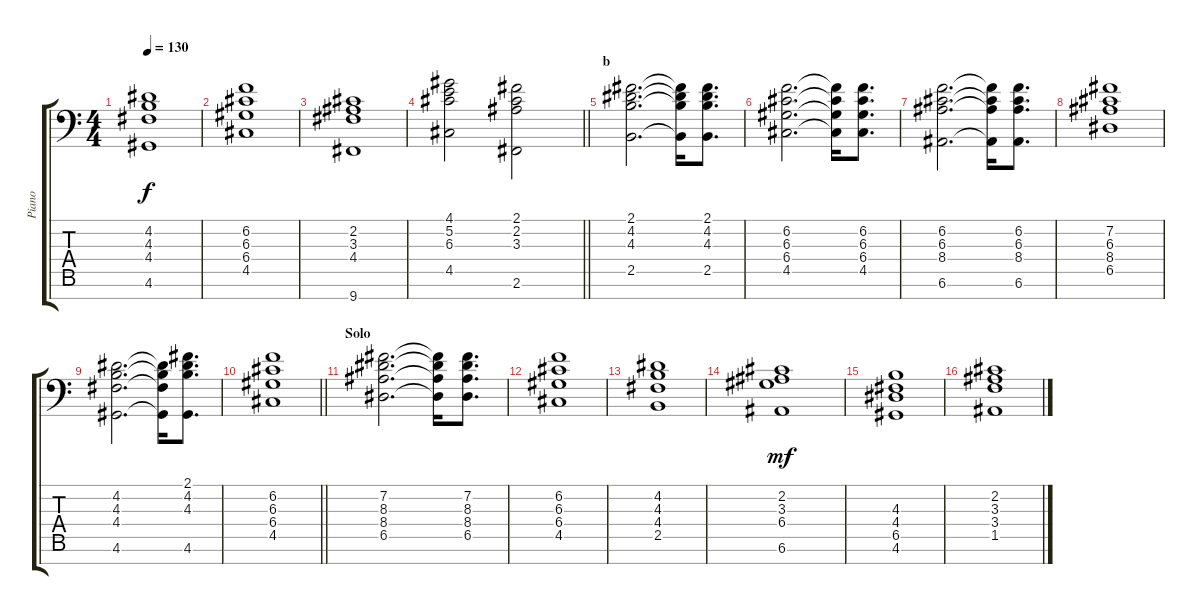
\track ("Piano" "Piano") {instrument acousticgrandpiano}
\staff {score tabs}
\tuning (E4 B3 G3 D3 A2 E2 A1) {hide}
\ts (4 4)
\tempo 130
\clef f4
\ks c
(4.2 4.3 4.4 4.6).1{dy f} |
(6.2 6.3 6.4 4.5).1 |
(2.2 3.3 4.4 9.7).1 |
\barLineRight lightlight
(4.1 5.2 6.3 4.5).2 (2.1 2.2 3.3 2.6).2 |
\section ("" "b")
(2.1 4.2 4.3 2.5).2{d} (2.1{t} 4.2{t} 4.3{t} 2.5{t}).16 (2.1 4.2 4.3 2.5).8{d} |
(6.2 6.3 6.4 4.5).2{d} (6.2{t} 6.3{t} 6.4{t} 4.5{t}).16 (6.2 6.3 6.4 4.5).8{d} |
(6.2 6.3 8.4 6.6).2{d} (6.2{t} 6.3{t} 8.4{t} 6.6{t}).16 (6.2 6.3 8.4 6.6).8{d} |
(7.2 6.3 8.4 6.5).1 |
(4.2 4.3 4.4 4.6).2{d} (4.2{t} 4.3{t} 4.4{t} 4.6{t}).16 (2.1 4.2 4.3 4.6).8{d} |
\barLineRight lightlight
(6.2 6.3 6.4 4.5).1 |
\section ("" "Solo")
(7.2 8.3 8.4 6.5).2{d} (7.2{t} 8.3{t} 8.4{t} 6.5{t}).16 (7.2 8.3 8.4 6.5).8{d} |
(6.2 6.3 6.4 4.5).1 |
(4.2 4.3 4.4 2.5).1 |
(2.2 3.3 6.4 6.6).1{dy mf} |
(4.3 4.4 6.5 4.6).1 |
(2.2 3.3 3.4 1.5).1
